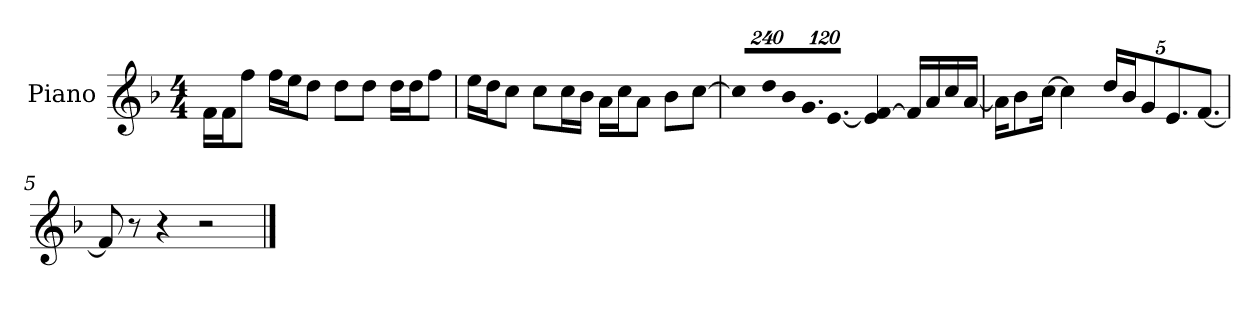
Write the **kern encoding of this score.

**kern
*part1
*staff1
*I"Piano
*I'P-no
*clefG2
*k[b-]
*M4/4
*MM90
=1
16f\LL
16f\J
8ff\J
16ff\LL
16ee\J
8dd\J
8dd\L
8dd\J
16dd\LL
16dd\J
8ff\J
=2
16ee\LL
16dd\J
8cc\J
8cc\L
16cc\L
16b-\JJ
16a\LL
16cc\J
8a\J
8b-\L
[8cc\J
=3
*Xbrackettup
!LO:N:vis=8
960%137cc/L]
!LO:N:vis=16
1920%137dd/L
!LO:N:vis=16
1920%137b-/
!LO:N:vis=16.
960%103g/
!LO:N:vis=16.
[960%103e/JJ
4e/] [4f/
16f/LL]
16a/
16cc/
[16a/JJ
!!LO:LB:g=z
=4
16a\KL]
8b-\
[16cc\Jk
4cc\]
20dd/LL
20b-/J
10g/
10.e/
[10.f/J
=5
8f/]
8r
4r
2r
==
*-
